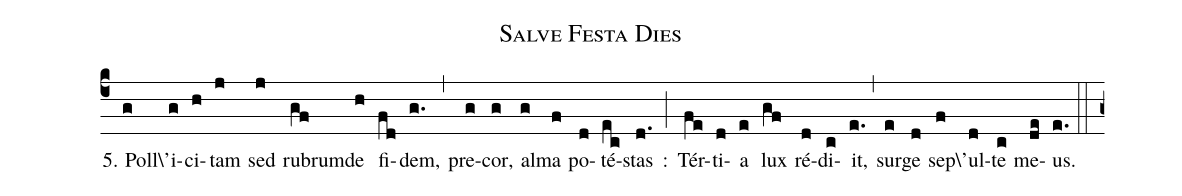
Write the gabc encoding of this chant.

name:Salve Festa Dies;
%%
(c4) {5. Pol}(g)l\'i(g)ci(h)tam(j) sed(j) rubrum(gf)de(h) fi(fd)dem,(g.) (,) pre(g)cor,(g) al(g)ma(f) po(d)té(ec)stas(d.) :(;) Tér(fe)ti(d)a(e) lux(gf) ré(d)di(c)it,(e.) (,) sur(e)ge(d) se(f)p\'ul(d)te(c) me(de)us.(e.) (::) Salve.()
